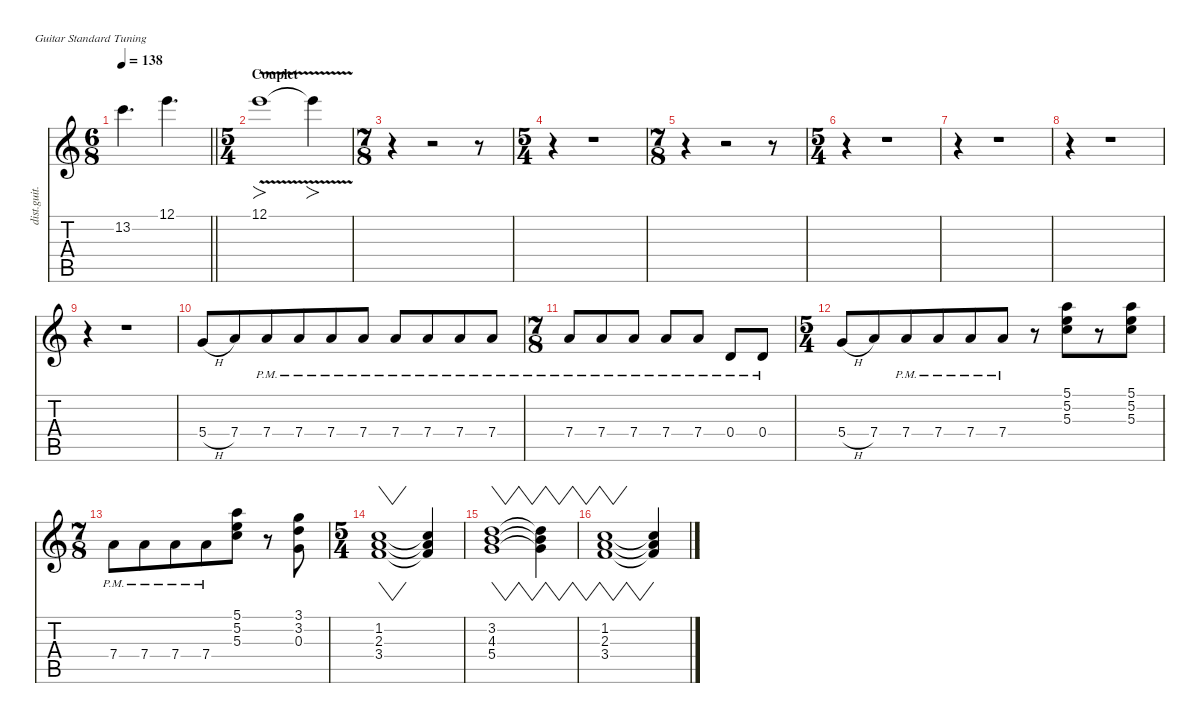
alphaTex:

\defaultSystemsLayout 4
\hideDynamics
\bracketExtendMode nobrackets
\track ("Sylvain" "dist.guit.") {instrument distortionguitar}
\staff {score tabs}
\tuning (E4 B3 G3 D3 A2 E2)
\ts (6 8)
\tempo 138
\clef g2
\barLineRight lightlight
\ks aminor
13.2.4{d dy f beam Down} 12.1.4{d beam Down} |
\ts (5 4)
\beaming (8 6 4)
\section ("" "Couplet")
12.1{v}.1{fo instrument electricguitarclean} 12.1{t}.4{fo} |
\ts (7 8)
\beaming (8 3 2 2)
r.4 r.2 r.8 |
\ts (5 4)
\beaming (8 6 4)
r.4 r.1 |
\ts (7 8)
\beaming (8 6 4)
r.4 r.2 r.8 |
\ts (5 4)
\beaming (8 6 4)
r.4 r.1 |
r.4 r.1 |
r.4 r.1 |
r.4 r.1 |
5.4{h}.8 7.4.8 7.4{pm}.8 7.4{pm}.8 7.4{pm}.8 7.4{pm}.8 7.4{pm}.8 7.4{pm}.8 7.4{pm}.8 7.4{pm}.8 |
\ts (7 8)
\beaming (8 3 2 2)
7.4{pm}.8 7.4{pm}.8 7.4{pm}.8 7.4{pm}.8 7.4{pm}.8 0.4{pm}.8 0.4{pm}.8 |
\ts (5 4)
\beaming (8 6 4)
5.4{h}.8 7.4.8 7.4{pm}.8 7.4{pm}.8 7.4{pm}.8 7.4{pm}.8 r.8 (5.3 5.2 5.1).8 r.8 (5.3 5.2 5.1).8 |
\ts (7 8)
\beaming (8 6 4)
7.4{pm}.8 7.4{pm}.8 7.4{pm}.8 7.4{pm}.8 (5.3 5.2 5.1).8 r.8 (3.1 3.2 0.3).8 |
\ts (5 4)
\beaming (8 6 4)
(1.2 2.3 3.4).1{vw} (3.4{t} 2.3{t} 1.2{t}).4 |
(3.2 4.3 5.4).1{vw} (5.4{t} 4.3{t} 3.2{t}).4{vw} |
(1.2 2.3 3.4).1{vw} (3.4{t} 2.3{t} 1.2{t}).4
